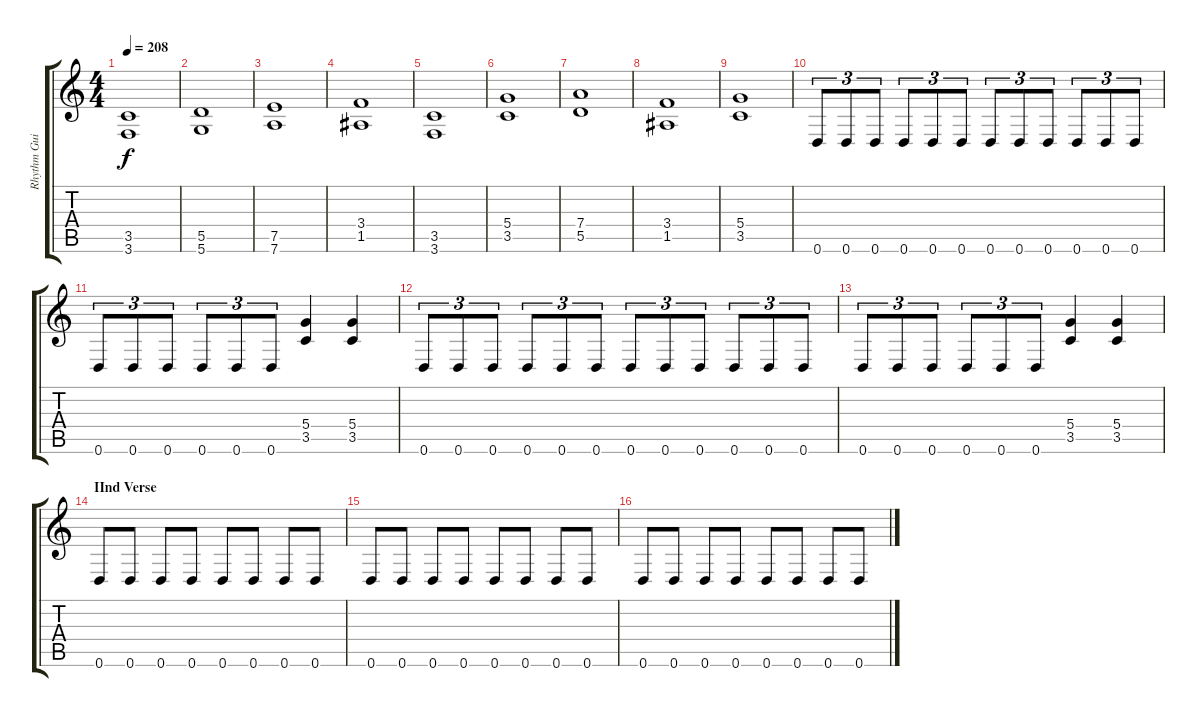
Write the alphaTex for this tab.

\track ("Rhythm Guitar" "Rhythm Gui") {instrument distortionguitar}
\staff {score tabs}
\tuning (E4 B3 G3 D3 A2 D2) {hide}
\ts (4 4)
\tempo 208
\clef g2
\ks c
(3.5 3.6).1{dy f} |
(5.5 5.6).1 |
(7.5 7.6).1 |
(3.4 1.5).1 |
(3.5 3.6).1 |
(5.4 3.5).1 |
(7.4 5.5).1 |
(3.4 1.5).1 |
(5.4 3.5).1 |
0.6.8{tu (3 2)} 0.6.8{tu (3 2)} 0.6.8{tu (3 2)} 0.6.8{tu (3 2)} 0.6.8{tu (3 2)} 0.6.8{tu (3 2)} 0.6.8{tu (3 2)} 0.6.8{tu (3 2)} 0.6.8{tu (3 2)} 0.6.8{tu (3 2)} 0.6.8{tu (3 2)} 0.6.8{tu (3 2)} |
0.6.8{tu (3 2)} 0.6.8{tu (3 2)} 0.6.8{tu (3 2)} 0.6.8{tu (3 2)} 0.6.8{tu (3 2)} 0.6.8{tu (3 2)} (5.4 3.5).4 (5.4 3.5).4 |
0.6.8{tu (3 2)} 0.6.8{tu (3 2)} 0.6.8{tu (3 2)} 0.6.8{tu (3 2)} 0.6.8{tu (3 2)} 0.6.8{tu (3 2)} 0.6.8{tu (3 2)} 0.6.8{tu (3 2)} 0.6.8{tu (3 2)} 0.6.8{tu (3 2)} 0.6.8{tu (3 2)} 0.6.8{tu (3 2)} |
0.6.8{tu (3 2)} 0.6.8{tu (3 2)} 0.6.8{tu (3 2)} 0.6.8{tu (3 2)} 0.6.8{tu (3 2)} 0.6.8{tu (3 2)} (5.4 3.5).4 (5.4 3.5).4 |
\section ("" "IInd Verse")
0.6.8 0.6.8 0.6.8 0.6.8 0.6.8 0.6.8 0.6.8 0.6.8 |
0.6.8 0.6.8 0.6.8 0.6.8 0.6.8 0.6.8 0.6.8 0.6.8 |
0.6.8 0.6.8 0.6.8 0.6.8 0.6.8 0.6.8 0.6.8 0.6.8
